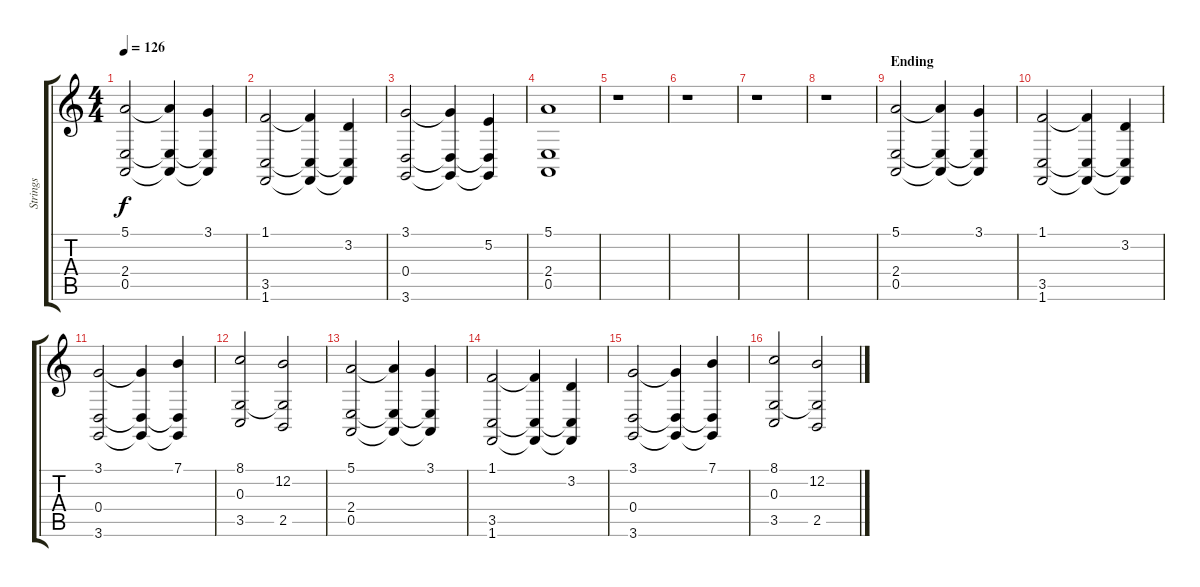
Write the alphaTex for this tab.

\track ("Strings" "Strings") {instrument synthstrings2}
\staff {score tabs}
\tuning (E4 B3 G3 D3 A2 E2) {hide}
\ts (4 4)
\tempo 126
\clef g2
\ks c
(5.1 2.4 0.5).2{dy f} (5.1{t} 2.4{t} 0.5{t}).4 (3.1 2.4{t} 0.5{t}).4 |
(1.1 3.5 1.6).2 (1.1{t} 3.5{t} 1.6{t}).4 (3.2 3.5{t} 1.6{t}).4 |
(3.1 0.4 3.6).2 (3.1{t} 0.4{t} 3.6{t}).4 (5.2 0.4{t} 3.6{t}).4 |
(5.1 2.4 0.5).1 |
r.1 |
r.1 |
r.1 |
r.1 |
\section ("" "Ending")
(5.1 2.4 0.5).2 (5.1{t} 2.4{t} 0.5{t}).4 (3.1 2.4{t} 0.5{t}).4 |
(1.1 3.5 1.6).2 (1.1{t} 3.5{t} 1.6{t}).4 (3.2 3.5{t} 1.6{t}).4 |
(3.1 0.4 3.6).2 (3.1{t} 0.4{t} 3.6{t}).4 (7.1 0.4{t} 3.6{t}).4 |
(8.1 0.3 3.5).2 (12.2 0.3{t} 2.5).2 |
(5.1 2.4 0.5).2 (5.1{t} 2.4{t} 0.5{t}).4 (3.1 2.4{t} 0.5{t}).4 |
(1.1 3.5 1.6).2 (1.1{t} 3.5{t} 1.6{t}).4 (3.2 3.5{t} 1.6{t}).4 |
(3.1 0.4 3.6).2 (3.1{t} 0.4{t} 3.6{t}).4 (7.1 0.4{t} 3.6{t}).4 |
(8.1 0.3 3.5).2 (12.2 0.3{t} 2.5).2
